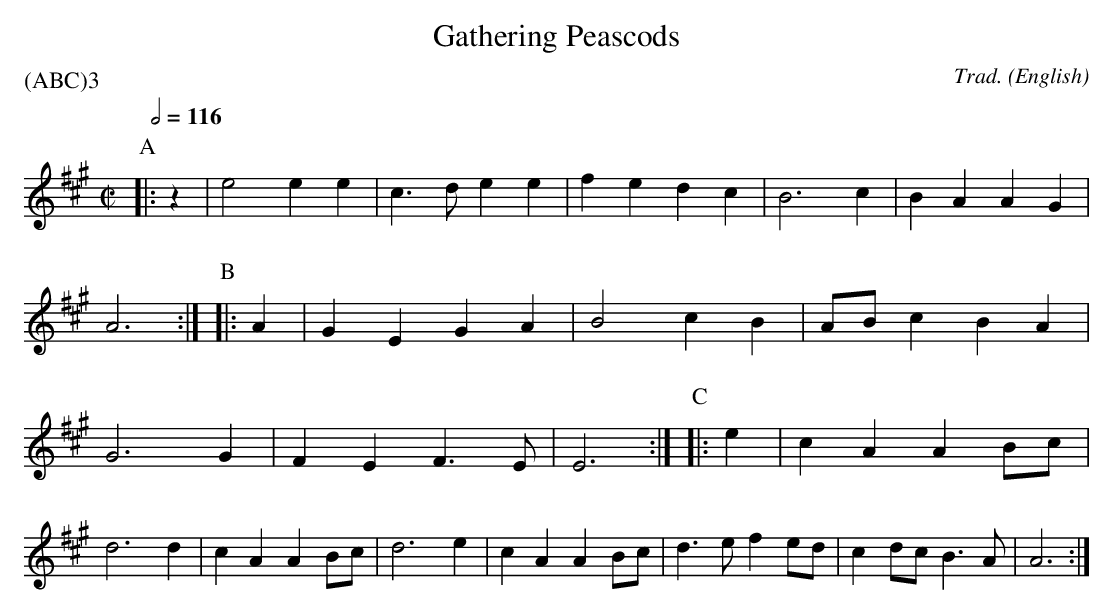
X:1
T:Gathering Peascods
M:C|
C:Trad.
O:English
P:(ABC)3
K:A
Q:1/2=116
P:A
|:\
   z2 | e4    e2 e2 | c3 d e2 e2 | f2 e2 d2 c2 | B6 c2 | B2 A2 A2 G2 | A6 :|\
P:B
|:\
   A2 | G2 E2 G2 A2 | B4   c2 B2 | AB c2 B2 A2 | G6 G2 | F2 E2 F3 E  | E6 :|\
P:C
|:\
   e2 | c2 A2 A2 Bc | d6      d2 | c2 A2 A2 Bc | d6 e2 |\
	c2 A2 A2 Bc | d3 e f2 ed | c2 dc B3 A  | A6    :|
